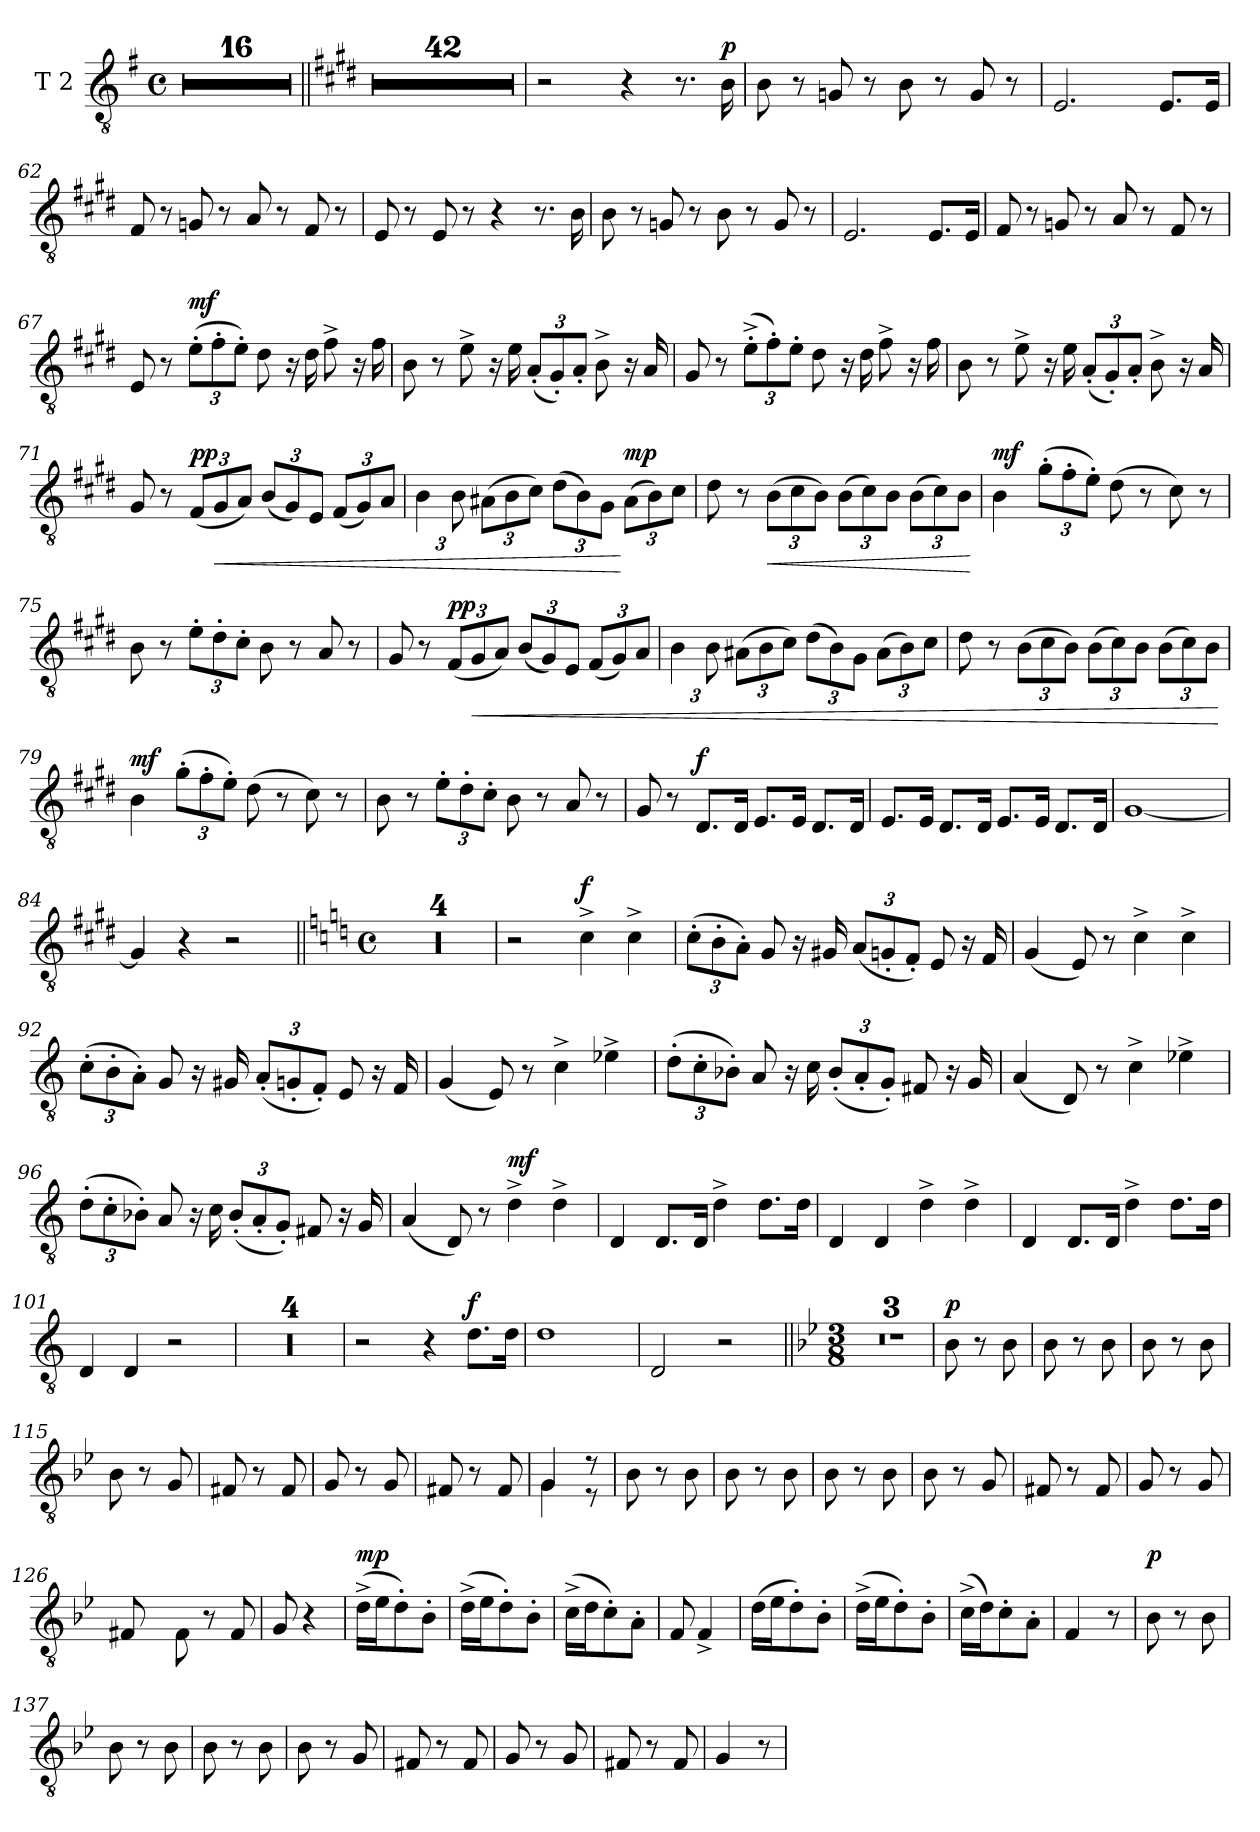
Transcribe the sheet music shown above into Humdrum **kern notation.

**kern	**dynam
*part1	*part1
*staff1	*staff1
*I"T 2	*
*I'T 2	*
*clefGv2	*
*k[f#]	*
*M4/4	*
*met(c)	*
=1	=1
1r	.
=2	=2
1r	.
=3	=3
1r	.
=4	=4
1r	.
!!LO:LB:g=z
=5	=5
1r	.
=6	=6
1r	.
=7	=7
1r	.
=8	=8
1r	.
!!LO:PB:g=z
=9	=9
1r	.
=10	=10
1r	.
=11	=11
1r	.
!!LO:LB:g=z
=12	=12
1r	.
=13	=13
1r	.
=14	=14
1r	.
!!LO:LB:g=z
=15	=15
1r	.
=16	=16
1r	.
=17||	=17||
*k[f#c#g#d#]	*
1r	.
!!LO:PB:g=z
=18	=18
1r	.
=19	=19
1r	.
=20	=20
1r	.
!!LO:LB:g=z
=21	=21
1r	.
=22	=22
1r	.
=23	=23
1r	.
!!LO:PB:g=z
=24	=24
1r	.
=25	=25
1r	.
=26	=26
1r	.
!!LO:LB:g=z
=27	=27
1r	.
=28	=28
1r	.
=29	=29
1r	.
!!LO:PB:g=z
=30	=30
1r	.
=31	=31
1r	.
=32	=32
1r	.
=33	=33
1r	.
=34	=34
1r	.
!!LO:LB:g=z
=35	=35
1r	.
=36	=36
1r	.
=37	=37
1r	.
=38	=38
1r	.
=39	=39
1r	.
!!LO:LB:g=z
=40	=40
1r	.
=41	=41
1r	.
=42	=42
1r	.
=43	=43
1r	.
=44	=44
1r	.
!!LO:LB:g=z
=45	=45
1r	.
=46	=46
1r	.
=47	=47
1r	.
!!LO:PB:g=z
=48	=48
1r	.
=49	=49
1r	.
=50	=50
1r	.
!!LO:LB:g=z
=51	=51
1r	.
=52	=52
1r	.
=53	=53
1r	.
!!LO:LB:g=z
=54	=54
1r	.
=55	=55
1r	.
=56	=56
1r	.
=57	=57
1r	.
!!LO:PB:g=z
=58	=58
1r	.
=59	=59
2r	.
4r	.
8.r	.
!	!LO:DY:a
16B\	p
=60	=60
8B\	.
8r	.
8Gn/	.
8r	.
8B\	.
8r	.
8G/	.
8r	.
=61	=61
2.E/	.
8.E/L	.
16E/Jk	.
!!LO:PB:g=z
=62	=62
8F#/	.
8r	.
8Gn/	.
8r	.
8A/	.
8r	.
8F#/	.
8r	.
=63	=63
8E/	.
8r	.
8E/	.
8r	.
4r	.
8.r	.
16B\	.
=64	=64
8B\	.
8r	.
8Gn/	.
8r	.
8B\	.
8r	.
8G/	.
8r	.
=65	=65
2.E/	.
8.E/L	.
16E/Jk	.
!!LO:PB:g=z
=66	=66
8F#/	.
8r	.
8Gn/	.
8r	.
8A/	.
8r	.
8F#/	.
8r	.
=67	=67
8E/	.
8r	.
*Xbrackettup	*
!	!LO:DY:a
(>12e'\L	mf
12f#'\	.
12e'\J)	.
8d#\	.
16r	.
16d#\	.
8f#^\	.
16r	.
16f#\	.
=68	=68
8B\	.
8r	.
8e^\	.
16r	.
16e\	.
(<12A'/L	.
12G#'/)	.
12A'/J	.
8B^\	.
16r	.
16A/	.
!!LO:PB:g=z
=69	=69
8G#/	.
8r	.
(>12e'^\L	.
12f#'\)	.
12e'\J	.
8d#\	.
16r	.
16d#\	.
8f#^\	.
16r	.
16f#\	.
=70	=70
8B\	.
8r	.
8e^\	.
16r	.
16e\	.
(<12A'/L	.
12G#'/)	.
12A'/J	.
8B^\	.
16r	.
16A/	.
=71	=71
8G#/	.
8r	.
!	!LO:DY:a
(<12F#/L	pp
!	!LO:HP:b
12G#/	<
12A/J)	.
(>12B/L	.
12G#/)	.
12E/J	.
(<12F#/L	.
12G#/)	.
12A/J	.
!!LO:PB:g=z
=72	=72
6B\	.
12B\	.
(>12A#X\L	.
12B\	.
12c#\J)	.
(>12d#\L	.
12B\)	.
12G#\J	.
!	!LO:DY:n=1:a
(>12A#\L	[ mp
12B\)	.
12c#\J	.
=73	=73
8d#\	.
8r	.
!	!LO:HP:b
(>12B\L	<
12c#\	.
12B\J)	.
(>12B\L	.
12c#\)	.
12B\J	.
(>12B\L	.
12c#\)	.
12B\J	.
.	[
=74	=74
!	!LO:DY:a
4B\	mf
(>12g#'\L	.
12f#'\	.
12e'\J)	.
(>8d#\	.
8r	.
8c#\)	.
8r	.
!!LO:PB:g=z
=75	=75
8B\	.
8r	.
12e'\L	.
12d#'\	.
12c#'\J	.
8B\	.
8r	.
8A/	.
8r	.
=76	=76
8G#/	.
8r	.
!	!LO:DY:a
(<12F#/L	pp
!	!LO:HP:b
12G#/	<
12A/J)	.
(>12B/L	.
12G#/)	.
12E/J	.
(<12F#/L	.
12G#/)	.
12A/J	.
=77	=77
6B\	.
12B\	.
(>12A#X\L	.
12B\	.
12c#\J)	.
(>12d#\L	.
12B\)	.
12G#\J	.
(>12A#\L	.
12B\)	.
12c#\J	.
!!LO:PB:g=z
=78	=78
8d#\	.
8r	.
(>12B\L	.
12c#\	.
12B\J)	.
(>12B\L	.
12c#\)	.
12B\J	.
(>12B\L	.
12c#\)	.
12B\J	.
.	[
=79	=79
!	!LO:DY:a
4B\	mf
(>12g#'\L	.
12f#'\	.
12e'\J)	.
(>8d#\	.
8r	.
8c#\)	.
8r	.
=80	=80
8B\	.
8r	.
12e'\L	.
12d#'\	.
12c#'\J	.
8B\	.
8r	.
8A/	.
8r	.
!!LO:PB:g=z
=81	=81
8G#/	.
8r	.
!	!LO:DY:a
8.D#/L	f
16D#/Jk	.
8.E/L	.
16E/Jk	.
8.D#/L	.
16D#/Jk	.
=82	=82
8.E/L	.
16E/Jk	.
8.D#/L	.
16D#/Jk	.
8.E/L	.
16E/Jk	.
8.D#/L	.
16D#/Jk	.
!!LO:PB:g=z
=83	=83
[1G#	.
=84	=84
4G#/]	.
4r	.
2r	.
!!LO:PB:g=z
=85||	=85||
*k[]	*
*M4/4	*
*met(c)	*
1r	.
=86	=86
1r	.
=87	=87
1r	.
=88	=88
1r	.
!!LO:LB:g=z
=89	=89
2r	.
!	!LO:DY:a
4c^\	f
4c^\	.
=90	=90
(>12c'\L	.
12B'\	.
12A'\J)	.
8G/	.
16r	.
16G#X/	.
(<12A/L	.
12Gn'/	.
12F'/J)	.
8E/	.
16r	.
16F/	.
=91	=91
(<4G/	.
8E/)	.
8r	.
4c^\	.
4c^\	.
=92	=92
(>12c'\L	.
12B'\	.
12A'\J)	.
8G/	.
16r	.
16G#X/	.
(<12A'/L	.
12Gn'/	.
12F'/J)	.
8E/	.
16r	.
16F/	.
=93	=93
(<4G/	.
8E/)	.
8r	.
4c^\	.
4e-X^\	.
!!LO:PB:g=z
=94	=94
(>12d'\L	.
12c'\	.
12B-X'\J)	.
8A/	.
16r	.
16c\	.
(>12B-'/L	.
12A'/	.
12G'/J)	.
8F#X/	.
16r	.
16G/	.
=95	=95
(<4A/	.
8D/)	.
8r	.
4c^\	.
4e-X^\	.
=96	=96
(>12d'\L	.
12c'\	.
12B-X'\J)	.
8A/	.
16r	.
16c\	.
(>12B-'/L	.
12A'/	.
12G'/J)	.
8F#X/	.
16r	.
16G/	.
=97	=97
(<4A/	.
8D/)	.
8r	.
!	!LO:DY:a
4d^\	mf
4d^\	.
!!LO:LB:g=z
=98	=98
4D/	.
8.D/L	.
16D/Jk	.
4d^\	.
8.d\L	.
16d\Jk	.
=99	=99
4D/	.
4D/	.
4d^\	.
4d^\	.
=100	=100
4D/	.
8.D/L	.
16D/Jk	.
4d^\	.
8.d\L	.
16d\Jk	.
!!LO:PB:g=z
=101	=101
4D/	.
4D/	.
2r	.
=102	=102
1r	.
=103	=103
1r	.
!!LO:PB:g=z
=104	=104
1r	.
=105	=105
1r	.
=106	=106
2r	.
4r	.
!	!LO:DY:a
8.d\L	f
16d\Jk	.
=107	=107
1d	.
=108	=108
2D/	.
2r	.
!!LO:LB:g=z
=109||	=109||
*k[b-e-]	*
*M3/8	*
4.r	.
=110	=110
4.r	.
=111	=111
4.r	.
=112	=112
!	!LO:DY:a
8B-\	p
8r	.
8B-\	.
=113	=113
8B-\	.
8r	.
8B-\	.
=114	=114
8B-\	.
8r	.
8B-\	.
=115	=115
8B-\	.
8r	.
8G/	.
=116	=116
8F#X/	.
8r	.
8F#/	.
=117	=117
8G/	.
8r	.
8G/	.
!!LO:PB:g=z
=118	=118
8F#X/	.
8r	.
8F#/	.
=119	=119
*^	*
4G/	4G\	.
8r	8r	.
*v	*v	*
=120	=120
8B-\	.
8r	.
8B-\	.
=121	=121
8B-\	.
8r	.
8B-\	.
=122	=122
8B-\	.
8r	.
8B-\	.
=123	=123
8B-\	.
8r	.
8G/	.
=124	=124
8F#X/	.
8r	.
8F#/	.
=125	=125
8G/	.
8r	.
8G/	.
!!LO:LB:g=z
=126	=126
*^	*
8F#X/	4ryy	.
4ryy	.	.
.	8F#\	.
8r	4ryy	.
8F#/	.	.
*v	*v	*
=127	=127
8G/	.
4r	.
=128	=128
!	!LO:DY:a
(>16d^\LL	mp
16e-\J	.
8d'\)	.
8B-'\J	.
=129	=129
(>16d^\LL	.
16e-\J	.
8d'\)	.
8B-'\J	.
=130	=130
(>16c^\LL	.
16d\J	.
8c'\)	.
8A'\J	.
=131	=131
8F/	.
4F^/	.
=132	=132
(>16d\LL	.
16e-\J	.
8d'\)	.
8B-'\J	.
=133	=133
(>16d^\LL	.
16e-\J	.
8d'\)	.
8B-'\J	.
!!LO:LB:g=z
=134	=134
(>16c^\LL	.
16d\J)	.
8c'\	.
8A'\J	.
=135	=135
4F/	.
8r	.
=136	=136
!	!LO:DY:a
8B-\	p
8r	.
8B-\	.
=137	=137
8B-\	.
8r	.
8B-\	.
=138	=138
8B-\	.
8r	.
8B-\	.
=139	=139
8B-\	.
8r	.
8G/	.
=140	=140
8F#X/	.
8r	.
8F#/	.
=141	=141
8G/	.
8r	.
8G/	.
!!LO:PB:g=z
=142	=142
8F#X/	.
8r	.
8F#/	.
=143	=143
4G/	.
8r	.
=	=
*-	*-
